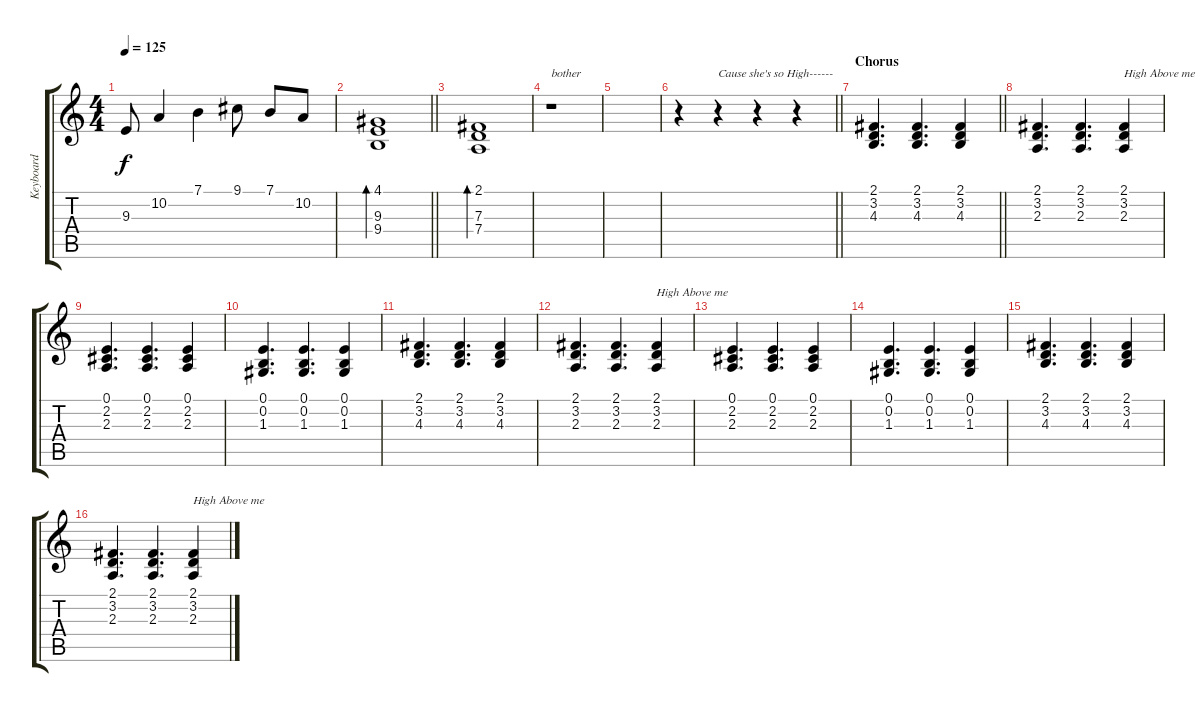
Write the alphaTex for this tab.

\track ("Keyboard" "Keyboard") {instrument electricgrandpiano}
\staff {score tabs}
\tuning (E4 B3 G3 D3 A2 E2) {hide}
\ts (4 4)
\tempo 125
\clef g2
\ks c
9.3{t}.8{dy f} 10.2.4 7.1.4 9.1.8 7.1.8 10.2.8 |
\barLineRight lightlight
(4.1 9.3 9.4).1{bd 240} |
(2.1 7.3 7.4).1{bd 240} |
r.1{txt "bother"} |
|
\barLineRight lightlight
r.4 r.4{txt "Cause she's so High------"} r.4 r.4 |
\section ("" "Chorus")
\barLineRight lightlight
(2.1 3.2 4.3).4{d} (2.1 3.2 4.3).4{d} (2.1 3.2 4.3).4 |
\section ("" "")
(2.1 3.2 2.3).4{d} (2.1 3.2 2.3).4{d} (2.1 3.2 2.3).4{txt "High Above me"} |
(0.1 2.2 2.3).4{d} (0.1 2.2 2.3).4{d} (0.1 2.2 2.3).4 |
(0.1 0.2 1.3).4{d} (0.1 0.2 1.3).4{d} (0.1 0.2 1.3).4 |
(2.1 3.2 4.3).4{d} (2.1 3.2 4.3).4{d} (2.1 3.2 4.3).4 |
(2.1 3.2 2.3).4{d} (2.1 3.2 2.3).4{d} (2.1 3.2 2.3).4{txt "High Above me"} |
(0.1 2.2 2.3).4{d} (0.1 2.2 2.3).4{d} (0.1 2.2 2.3).4 |
(0.1 0.2 1.3).4{d} (0.1 0.2 1.3).4{d} (0.1 0.2 1.3).4 |
(2.1 3.2 4.3).4{d} (2.1 3.2 4.3).4{d} (2.1 3.2 4.3).4 |
(2.1 3.2 2.3).4{d} (2.1 3.2 2.3).4{d} (2.1 3.2 2.3).4{txt "High Above me"}
